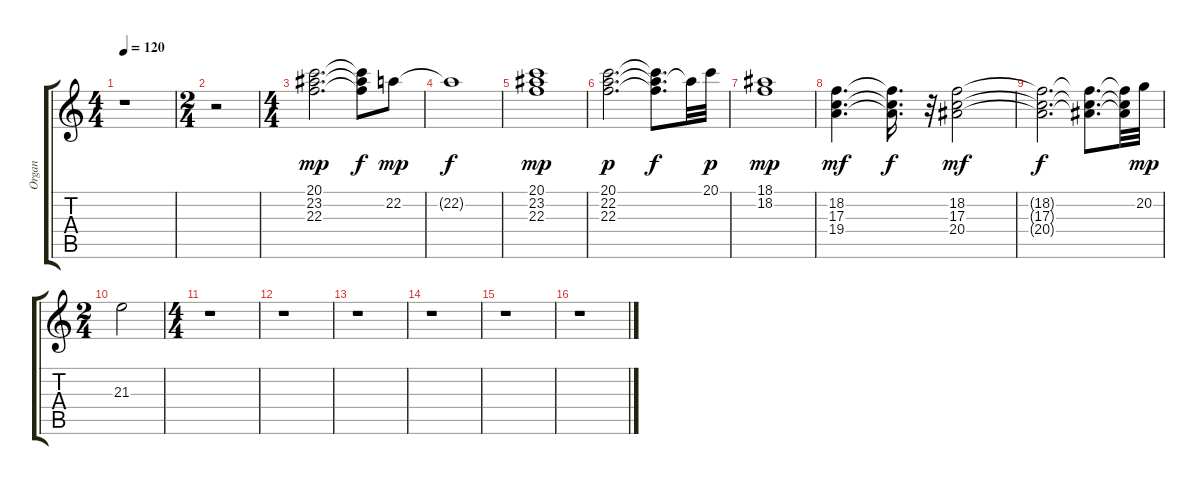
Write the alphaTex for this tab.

\track ("Organ" "Organ") {instrument drawbarorgan}
\staff {score tabs}
\tuning (E4 B3 G3 D3 A2 E2) {hide}
\ts (4 4)
\tempo 120
\clef g2
\ks c
r.1{dy f} |
\ts (2 4)
r.2 |
\ts (4 4)
(20.1 23.2 22.3).2{d dy mp} (20.1{t} 23.2{t} 22.3{t}).8{dy f} 22.2.8{dy mp} |
22.2{t}.1{dy f} |
(20.1 23.2 22.3).1{dy mp} |
(20.1 22.2 22.3).2{d dy p} (20.1{t} 22.2{t} 22.3{t}).8{d dy f} 22.2{t}.32 20.1.32{dy p} |
(18.1 18.2).1{dy mp} |
(18.2 17.3 19.4).4{d dy mf} (18.2{t} 17.3{t} 19.4{t}).16{d dy f} r.32 (18.2 17.3 20.4).2{dy mf} |
(18.2{t} 17.3{t} 20.4{t}).2{d dy f} (18.2{t} 17.3{t} 20.4{t}).8{d} (18.2{t} 17.3{t} 20.4{t}).32 20.2.32{dy mp} |
\ts (2 4)
21.3.2 |
\ts (4 4)
r.1 |
r.1 |
r.1 |
r.1 |
r.1 |
r.1
